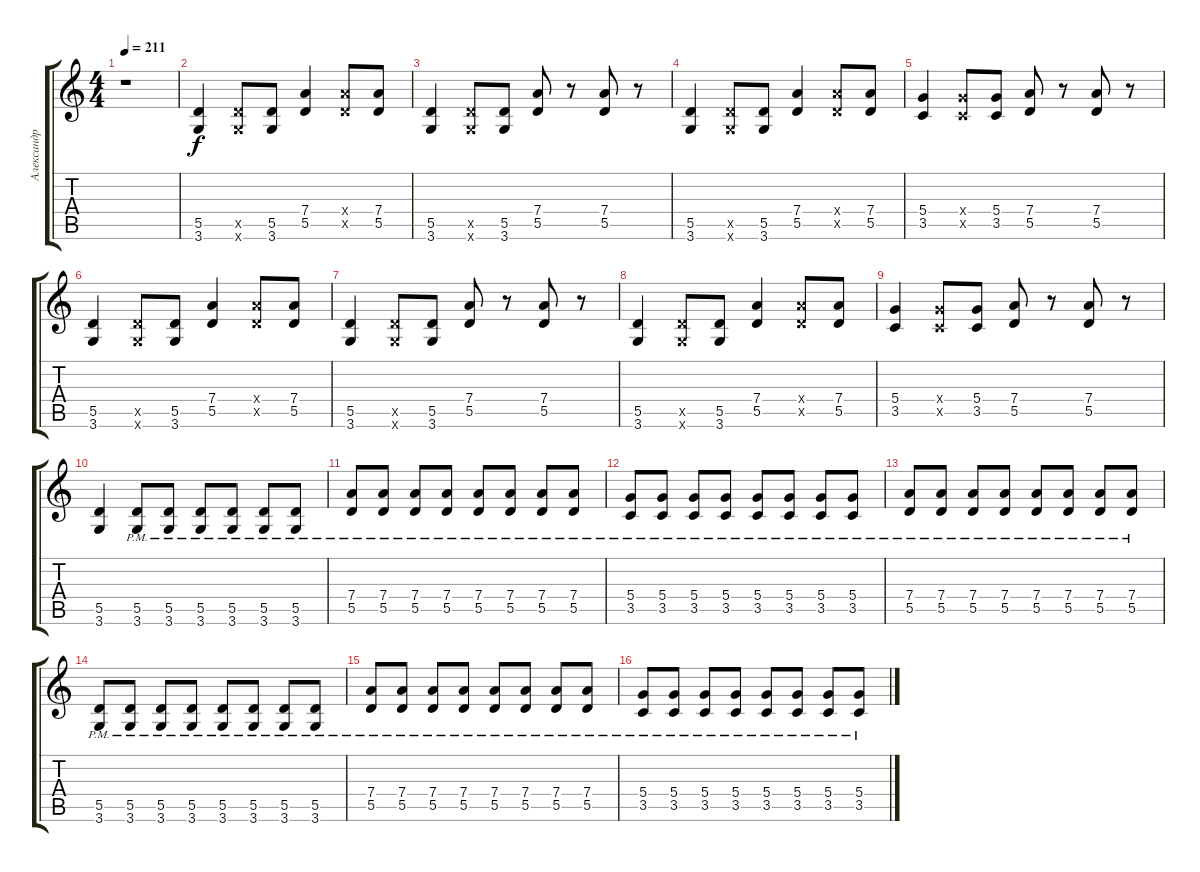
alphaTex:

\track ("Александр Голант" "Александр ") {instrument distortionguitar}
\staff {score tabs}
\tuning (E4 B3 G3 D3 A2 E2) {hide}
\ts (4 4)
\tempo 211
\clef g2
\ks c
r.1{dy f instrument distortionguitar} |
(5.5 3.6).4 (5.5{x} 3.6{x}).8 (5.5 3.6).8 (7.4 5.5).4 (7.4{x} 5.5{x}).8 (7.4 5.5).8 |
(5.5 3.6).4 (5.5{x} 3.6{x}).8 (5.5 3.6).8 (7.4 5.5).8 r.8 (7.4 5.5).8 r.8 |
(5.5 3.6).4 (5.5{x} 3.6{x}).8 (5.5 3.6).8 (7.4 5.5).4 (7.4{x} 5.5{x}).8 (7.4 5.5).8 |
(5.4 3.5).4 (5.4{x} 3.5{x}).8 (5.4 3.5).8 (7.4 5.5).8 r.8 (7.4 5.5).8 r.8 |
(5.5 3.6).4 (5.5{x} 3.6{x}).8 (5.5 3.6).8 (7.4 5.5).4 (7.4{x} 5.5{x}).8 (7.4 5.5).8 |
(5.5 3.6).4 (5.5{x} 3.6{x}).8 (5.5 3.6).8 (7.4 5.5).8 r.8 (7.4 5.5).8 r.8 |
(5.5 3.6).4 (5.5{x} 3.6{x}).8 (5.5 3.6).8 (7.4 5.5).4 (7.4{x} 5.5{x}).8 (7.4 5.5).8 |
(5.4 3.5).4 (5.4{x} 3.5{x}).8 (5.4 3.5).8 (7.4 5.5).8 r.8 (7.4 5.5).8 r.8 |
(5.5 3.6).4 (5.5{pm} 3.6{pm}).8 (5.5{pm} 3.6{pm}).8 (5.5{pm} 3.6{pm}).8 (5.5{pm} 3.6{pm}).8 (5.5{pm} 3.6{pm}).8 (5.5{pm} 3.6{pm}).8 |
(7.4{pm} 5.5{pm}).8 (7.4{pm} 5.5{pm}).8 (7.4{pm} 5.5{pm}).8 (7.4{pm} 5.5{pm}).8 (7.4{pm} 5.5{pm}).8 (7.4{pm} 5.5{pm}).8 (7.4{pm} 5.5{pm}).8 (7.4{pm} 5.5{pm}).8 |
(5.4{pm} 3.5{pm}).8 (5.4{pm} 3.5{pm}).8 (5.4{pm} 3.5{pm}).8 (5.4{pm} 3.5{pm}).8 (5.4{pm} 3.5{pm}).8 (5.4{pm} 3.5{pm}).8 (5.4{pm} 3.5{pm}).8 (5.4{pm} 3.5{pm}).8 |
(7.4{pm} 5.5{pm}).8 (7.4{pm} 5.5{pm}).8 (7.4{pm} 5.5{pm}).8 (7.4{pm} 5.5{pm}).8 (7.4{pm} 5.5{pm}).8 (7.4{pm} 5.5{pm}).8 (7.4{pm} 5.5{pm}).8 (7.4{pm} 5.5{pm}).8 |
(5.5{pm} 3.6{pm}).8 (5.5{pm} 3.6{pm}).8 (5.5{pm} 3.6{pm}).8 (5.5{pm} 3.6{pm}).8 (5.5{pm} 3.6{pm}).8 (5.5{pm} 3.6{pm}).8 (5.5{pm} 3.6{pm}).8 (5.5{pm} 3.6{pm}).8 |
(7.4{pm} 5.5{pm}).8 (7.4{pm} 5.5{pm}).8 (7.4{pm} 5.5{pm}).8 (7.4{pm} 5.5{pm}).8 (7.4{pm} 5.5{pm}).8 (7.4{pm} 5.5{pm}).8 (7.4{pm} 5.5{pm}).8 (7.4{pm} 5.5{pm}).8 |
(5.4{pm} 3.5{pm}).8 (5.4{pm} 3.5{pm}).8 (5.4{pm} 3.5{pm}).8 (5.4{pm} 3.5{pm}).8 (5.4{pm} 3.5{pm}).8 (5.4{pm} 3.5{pm}).8 (5.4{pm} 3.5{pm}).8 (5.4{pm} 3.5{pm}).8
